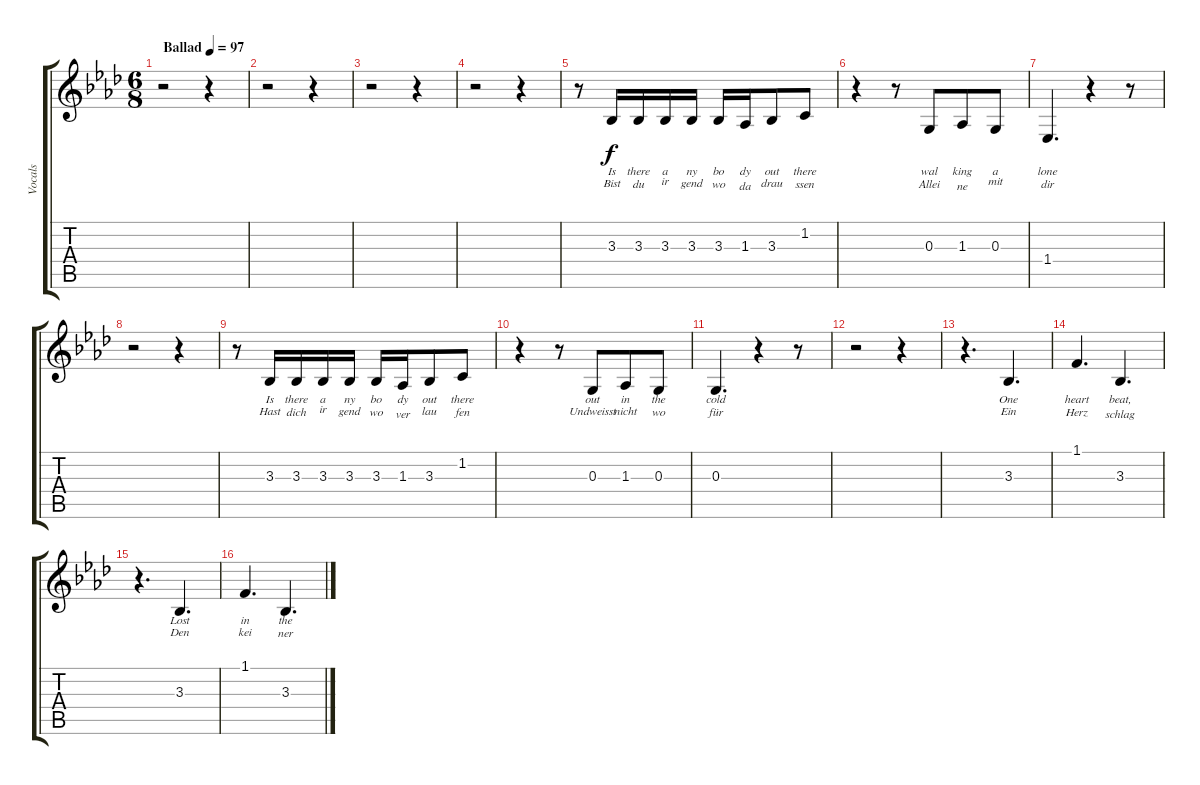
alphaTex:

\track ("Vocals" "Vocals") {instrument lead2sawtooth}
\staff {score tabs}
\tuning (E4 B3 G3 D3 A2 E2) {hide}
\ts (6 8)
\tempo (97 "Ballad")
\clef g2
\ks ab
r.2{dy f instrument lead2sawtooth} r.4 |
r.2 r.4 |
r.2 r.4 |
r.2 r.4 |
r.8 3.3.16{lyrics (0 "Is") lyrics (1 "Bist") lyrics (2 "") lyrics (3 "") lyrics (4 "")} 3.3.16{lyrics (0 "there") lyrics (1 "du") lyrics (2 "") lyrics (3 "") lyrics (4 "")} 3.3.16{lyrics (0 "a") lyrics (1 "ir") lyrics (2 "") lyrics (3 "") lyrics (4 "")} 3.3.16{lyrics (0 "ny") lyrics (1 "gend") lyrics (2 "") lyrics (3 "") lyrics (4 "")} 3.3.16{lyrics (0 "bo") lyrics (1 "wo") lyrics (2 "") lyrics (3 "") lyrics (4 "")} 1.3.16{lyrics (0 "dy") lyrics (1 "da") lyrics (2 "") lyrics (3 "") lyrics (4 "")} 3.3.8{lyrics (0 "out") lyrics (1 "drau") lyrics (2 "") lyrics (3 "") lyrics (4 "")} 1.2.8{lyrics (0 "there") lyrics (1 "ssen") lyrics (2 "") lyrics (3 "") lyrics (4 "")} |
r.4 r.8 0.3.8{lyrics (0 "wal") lyrics (1 "Allei") lyrics (2 "") lyrics (3 "") lyrics (4 "")} 1.3.8{lyrics (0 "king") lyrics (1 "ne") lyrics (2 "") lyrics (3 "") lyrics (4 "")} 0.3.8{lyrics (0 "a") lyrics (1 "mit") lyrics (2 "") lyrics (3 "") lyrics (4 "")} |
1.4.4{d lyrics (0 "lone") lyrics (1 "dir") lyrics (2 "") lyrics (3 "") lyrics (4 "")} r.4 r.8 |
r.2 r.4 |
r.8 3.3.16{lyrics (0 "Is") lyrics (1 "Hast") lyrics (2 "") lyrics (3 "") lyrics (4 "")} 3.3.16{lyrics (0 "there") lyrics (1 "dich") lyrics (2 "") lyrics (3 "") lyrics (4 "")} 3.3.16{lyrics (0 "a") lyrics (1 "ir") lyrics (2 "") lyrics (3 "") lyrics (4 "")} 3.3.16{lyrics (0 "ny") lyrics (1 "gend") lyrics (2 "") lyrics (3 "") lyrics (4 "")} 3.3.16{lyrics (0 "bo") lyrics (1 "wo") lyrics (2 "") lyrics (3 "") lyrics (4 "")} 1.3.16{lyrics (0 "dy") lyrics (1 "ver") lyrics (2 "") lyrics (3 "") lyrics (4 "")} 3.3.8{lyrics (0 "out") lyrics (1 "lau") lyrics (2 "") lyrics (3 "") lyrics (4 "")} 1.2.8{lyrics (0 "there") lyrics (1 "fen") lyrics (2 "") lyrics (3 "") lyrics (4 "")} |
r.4 r.8 0.3.8{lyrics (0 "out") lyrics (1 "Undweisst") lyrics (2 "") lyrics (3 "") lyrics (4 "")} 1.3.8{lyrics (0 "in") lyrics (1 "nicht") lyrics (2 "") lyrics (3 "") lyrics (4 "")} 0.3.8{lyrics (0 "the") lyrics (1 "wo") lyrics (2 "") lyrics (3 "") lyrics (4 "")} |
0.3.4{d lyrics (0 "cold") lyrics (1 "für") lyrics (2 "") lyrics (3 "") lyrics (4 "")} r.4 r.8 |
r.2 r.4 |
r.4{d} 3.3.4{d lyrics (0 "One") lyrics (1 "Ein") lyrics (2 "") lyrics (3 "") lyrics (4 "")} |
1.1.4{d lyrics (0 "heart") lyrics (1 "Herz") lyrics (2 "") lyrics (3 "") lyrics (4 "")} 3.3.4{d lyrics (0 "beat,") lyrics (1 "schlag") lyrics (2 "") lyrics (3 "") lyrics (4 "")} |
r.4{d} 3.3.4{d lyrics (0 "Lost") lyrics (1 "Den") lyrics (2 "") lyrics (3 "") lyrics (4 "")} |
1.1.4{d lyrics (0 "in") lyrics (1 "kei") lyrics (2 "") lyrics (3 "") lyrics (4 "")} 3.3.4{d lyrics (0 "the") lyrics (1 "ner") lyrics (2 "") lyrics (3 "") lyrics (4 "")}
